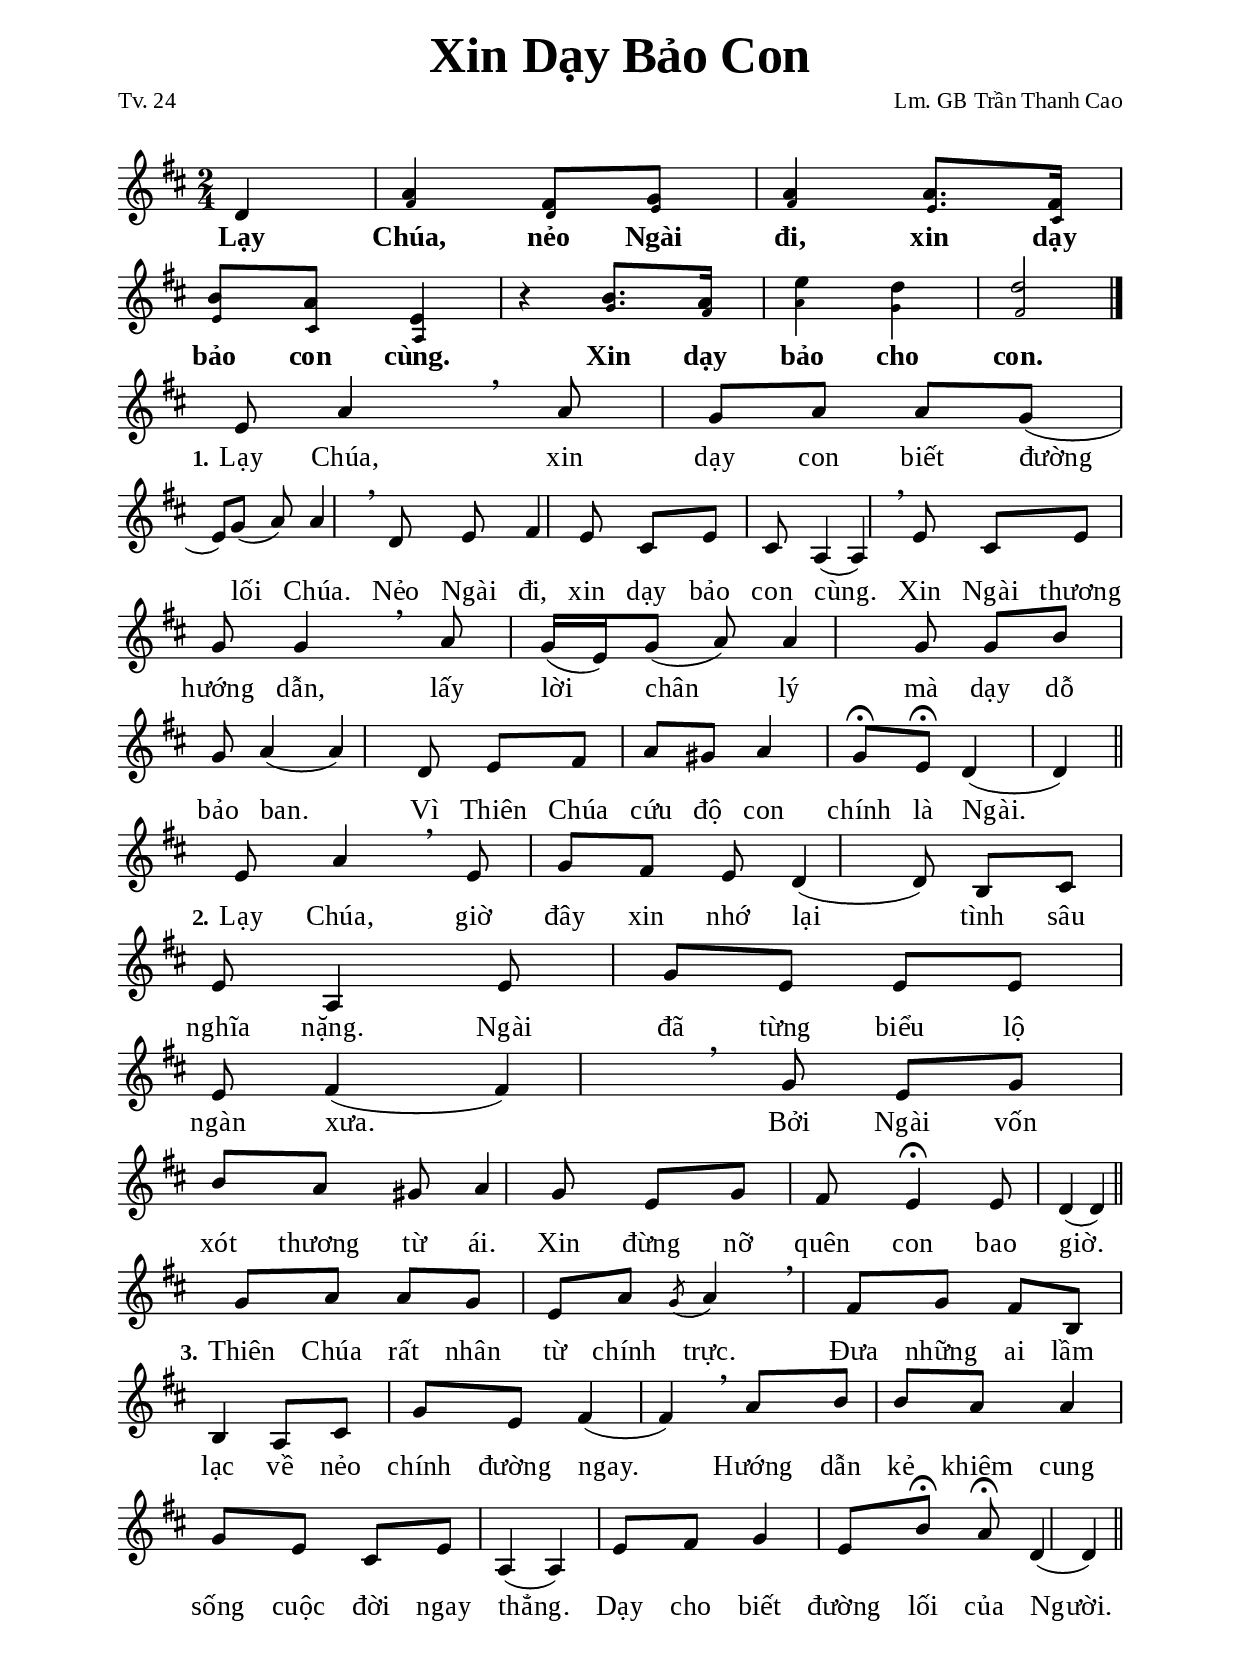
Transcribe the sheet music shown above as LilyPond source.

% Cài đặt chung
\version "2.22.1"
\include "english.ly"

\header {
  title = \markup { \fontsize #3 "Xin Dạy Bảo Con" }
  poet = "Tv. 24"
  composer = "Lm. GB Trần Thanh Cao"
  arranger = " "
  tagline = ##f
}

% Nhạc điệp khúc
nhacDiepKhucSop = \relative c' {
  \partial 4 d4 |
  a'4 fs8 g |
  a4 a8. fs16 |
  b8 a e4 |
  r b'8. a16 |
  e'4 d |
  d2 \bar "|."
}

nhacDiepKhucBas = \relative c' {
  \partial 4 d4 |
  fs d8 e |
  fs4 e8. cs16 |
  e8 cs a4 |
  r g'8. fs16 |
  a4 g |
  fs2
}

% Nhạc phiên khúc
nhacPhienKhucMot = \relative c' {
  e8 a4 \breathe
  a8 g a a g (e) g (a) a4 \breathe
  d,8 e fs4 e8 cs e cs a4 (a) \breathe
  e'8 cs e g g4 \breathe
  a8 g16 (e) g8 (a) a4 g8 g b g a4 (a)
  d,8 e fs a gs a4 g8 \fermata e \fermata d4 (d) \bar "||"
}

nhacPhienKhucHai = \relative c' {
  e8 a4 \breathe
  e8 g fs e d4 (d8) b cs e a,4
  e'8 g e e e e fs4 (fs) \breathe
  g8 e g b a gs a4
  g8 e g fs e4 \fermata e8 d4 (d) \bar "||"
}

nhacPhienKhucBa = \relative c'' {
  g8 a a g e a \acciaccatura g8 a4 \breathe
  fs8 g fs b, b4
  a8 cs g' e fs4 (fs) \breathe
  a8 b b a a4 g8 e cs e a,4 (a)
  e'8 fs g4 e8 b' \fermata a \fermata d,4 (d) \bar "||"
}

% Lời điệp khúc
loiDiepKhuc = \lyricmode {
  Lạy Chúa, nẻo Ngài đi, xin dạy bảo con cùng.
  Xin dạy bảo cho con.
}

% Lời phiên khúc
loiPhienKhucMot = \lyricmode {
  \set stanza = #"1."
  Lạy Chúa, xin dạy con biết đường lối Chúa.
  Nẻo Ngài đi, xin dạy bảo con cùng.
  Xin Ngài thương hướng dẫn,
  lấy lời chân lý mà dạy dỗ bảo ban.
  Vì Thiên Chúa cứu độ con chính là Ngài.
}

loiPhienKhucHai = \lyricmode {
  \set stanza = #"2."
  Lạy Chúa, giờ đây xin nhớ lại tình sâu nghĩa nặng.
  Ngài đã từng biểu lộ ngàn xưa.
  Bởi Ngài vốn xót thương từ ái.
  Xin đừng nỡ quên con bao giờ.
}

loiPhienKhucBa = \lyricmode {
  \set stanza = #"3."
  Thiên Chúa rất nhân từ chính trực.
  Đưa những ai lầm lạc về nẻo chính đường ngay.
  Hướng dẫn kẻ khiêm cung sống cuộc đời ngay thẳng.
  Dạy cho biết đường lối của Người.
}


% Dàn trang
\paper {
  #(set-paper-size "a4")
  top-margin = 15\mm
  bottom-margin = 10\mm
  left-margin = 20\mm
  right-margin = 20\mm
  indent = #0
  #(define fonts
    (make-pango-font-tree
      "Liberation Serif"
      "Liberation Serif"
      "Liberation Serif"
      (/ 20 20)))
  page-count = #1
  system-system-spacing = #'((basic-distance . 12.5))
  score-system-spacing = #'((basic-distance . 12.5))
}

% Thiết lập tông và nhịp
TongNhip = { \key d \major \time 2/4 }

% Đổi kích thước nốt cho bè phụ
notBePhu =
#(define-music-function (font-size music) (number? ly:music?)
   (for-some-music
     (lambda (m)
       (if (music-is-of-type? m 'rhythmic-event)
           (begin
             (set! (ly:music-property m 'tweaks)
                   (cons `(font-size . ,font-size)
                         (ly:music-property m 'tweaks)))
             #t)
           #f))
     music)
   music)

\score {
  \new ChoirStaff <<
    \new Staff = diepKhuc \with {
        \consists "Merge_rests_engraver"
        %\magnifyStaff #(magstep +1)
        printPartCombineTexts = ##f
      }
      <<
      \new Voice \TongNhip \partCombine 
        \nhacDiepKhucSop
        \notBePhu -3 { \nhacDiepKhucBas }
      \new NullVoice = nhacThamChieu \nhacDiepKhucSop
      \new Lyrics \lyricsto nhacThamChieu \loiDiepKhuc
      >>
  >>
  \layout {
    \override Lyrics.LyricText.font-series = #'bold
    \override Lyrics.LyricText.font-size = #+2
    \override Lyrics.LyricSpace.minimum-distance = #5
    \override Score.BarNumber.break-visibility = ##(#f #f #f)
    \override Score.SpacingSpanner.uniform-stretching = ##t
  }
}

\score {
  \new ChoirStaff <<
    \new Staff = phienKhuc \with {
        %\magnifyStaff #(magstep +1)
      }
      <<
      \new Voice = beSop {
        \key d \major \time 2/4 \nhacPhienKhucMot
      }
    >>
    \new Lyrics \lyricsto beSop \loiPhienKhucMot
  >>
  \layout {
    \override Staff.TimeSignature.transparent = ##t
    \override Lyrics.LyricText.font-size = #+2
    \override Lyrics.LyricSpace.minimum-distance = #2
    \override Score.BarNumber.break-visibility = ##(#f #f #f)
    \override Score.SpacingSpanner.uniform-stretching = ##t
    \set Score.barAlways = ##t
    \set Score.defaultBarType = ""
  } 
}

\score {
  \new ChoirStaff <<
    \new Staff = phienKhuc \with {
        %\magnifyStaff #(magstep +1)
      }
      <<
      \new Voice = beSop {
        \key d \major \time 2/4 \nhacPhienKhucHai
      }
    >>
    \new Lyrics \lyricsto beSop \loiPhienKhucHai
  >>
  \layout {
    \override Staff.TimeSignature.transparent = ##t
    \override Lyrics.LyricText.font-size = #+2
    \override Lyrics.LyricSpace.minimum-distance = #4
    \override Score.BarNumber.break-visibility = ##(#f #f #f)
    \override Score.SpacingSpanner.uniform-stretching = ##t
    \set Score.barAlways = ##t
    \set Score.defaultBarType = ""
  } 
}

\score {
  \new ChoirStaff <<
    \new Staff = phienKhuc \with {
        %\magnifyStaff #(magstep +1)
      }
      <<
      \new Voice = beSop {
        \key d \major \time 2/4 \nhacPhienKhucBa
      }
    >>
    \new Lyrics \lyricsto beSop \loiPhienKhucBa
  >>
  \layout {
    \override Staff.TimeSignature.transparent = ##t
    \override Lyrics.LyricText.font-size = #+2
    \override Lyrics.LyricSpace.minimum-distance = #2.5
    \override Score.BarNumber.break-visibility = ##(#f #f #f)
    \override Score.SpacingSpanner.uniform-stretching = ##t
    \set Score.barAlways = ##t
    \set Score.defaultBarType = ""
  } 
}
